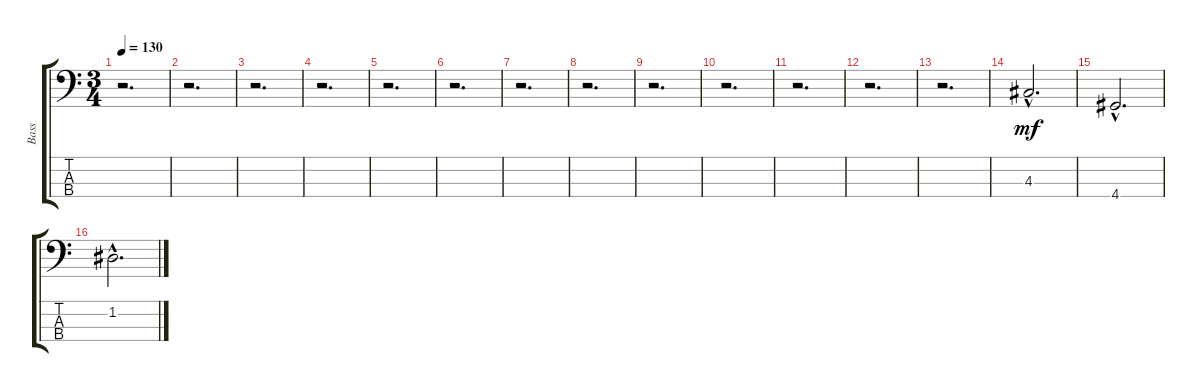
\track ("Bass" "Bass") {instrument electricbassfinger}
\staff {score tabs}
\tuning (G2 D2 A1 E1) {hide}
\ts (3 4)
\tempo 130
\clef f4
\ks c
r.2{d dy mf} |
r.2{d} |
r.2{d} |
r.2{d} |
r.2{d} |
r.2{d} |
r.2{d} |
r.2{d} |
r.2{d} |
r.2{d} |
r.2{d} |
r.2{d} |
r.2{d} |
4.3{hac}.2{d} |
4.4{hac}.2{d} |
1.2{hac}.2{d}
